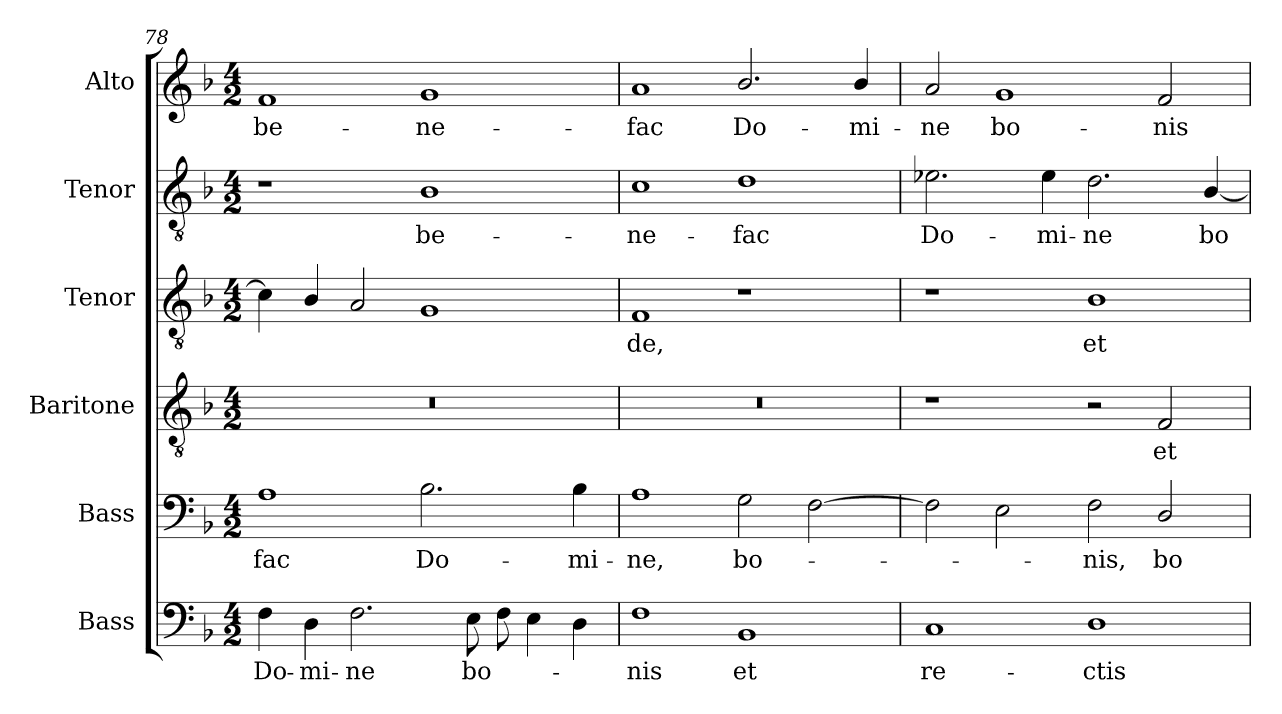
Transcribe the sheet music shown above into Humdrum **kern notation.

**kern	**text	**kern	**text	**kern	**text	**kern	**text	**kern	**text	**kern	**text
*part6	*part6	*part5	*part5	*part4	*part4	*part3	*part3	*part2	*part2	*part1	*part1
*staff6	*staff6	*staff5	*staff5	*staff4	*staff4	*staff3	*staff3	*staff2	*staff2	*staff1	*staff1
*I"Bass	*	*I"Bass	*	*I"Baritone	*	*I"Tenor	*	*I"Tenor	*	*I"Alto	*
*I'B.	*	*I'B.	*	*	*	*I'T.	*	*I'T.	*	*I'A.	*
*clefF4	*	*clefF4	*	*clefGv2	*	*clefGv2	*	*clefGv2	*	*clefG2	*
*	*	*	*	*ITrd7c12	*	*ITrd7c12	*	*ITrd7c12	*	*	*
*k[b-]	*	*k[b-]	*	*k[b-]	*	*k[b-]	*	*k[b-]	*	*k[b-]	*
*F:	*	*F:	*	*F:	*	*F:	*	*F:	*	*F:	*
*M4/2	*	*M4/2	*	*M4/2	*	*M4/2	*	*M4/2	*	*M4/2	*
=78	=78	=78	=78	=78	=78	=78	=78	=78	=78	=78	=78
!	!LO:LY:b:color=#000000	!	!	!	!	!	!	!	!	!	!
!	!	!	!LO:LY:b:color=#000000	!LO:N:vis=1	!	!	!	!	!	!	!
!	!	!	!	!	!	!	!	!	!	!	!LO:LY:b:color=#000000
4Fi\	Do-	1Ai	-fac	0r	.	4Ci\]	.	1r	.	1fi	be-
!	!LO:LY:b:color=#000000	!	!	!	!	!	!	!	!	!	!
4Di\	-mi-	.	.	.	.	4BB-i/	.	.	.	.	.
!	!LO:LY:b:color=#000000	!	!	!	!	!	!	!	!	!	!
2.Fi\	-ne	.	.	.	.	2AAi/	.	.	.	.	.
!	!	!	!LO:LY:b:color=#000000	!	!	!	!	!	!	!	!
!	!	!	!	!	!	!	!	!	!LO:LY:b:color=#000000	!	!
!	!	!	!	!	!	!	!	!	!	!	!LO:LY:b:color=#000000
.	.	2.B-i\	Do-	.	.	1GGi	.	1BB-i	be-	1gi	-ne-
!	!LO:LY:b:color=#000000	!	!	!	!	!	!	!	!	!	!
8Ei\	bo-	.	.	.	.	.	.	.	.	.	.
8Fi\	.	.	.	.	.	.	.	.	.	.	.
4Ei\	.	.	.	.	.	.	.	.	.	.	.
!	!	!	!LO:LY:b:color=#000000	!	!	!	!	!	!	!	!
4Di\	.	4B-i\	-mi-	.	.	.	.	.	.	.	.
=79	=79	=79	=79	=79	=79	=79	=79	=79	=79	=79	=79
!	!LO:LY:b:color=#000000	!	!	!	!	!	!	!	!	!	!
!	!	!	!LO:LY:b:color=#000000	!LO:N:vis=1	!	!	!	!	!	!	!
!	!	!	!	!	!	!	!LO:LY:b:color=#000000	!	!	!	!
!	!	!	!	!	!	!	!	!	!LO:LY:b:color=#000000	!	!
!	!	!	!	!	!	!	!	!	!	!	!LO:LY:b:color=#000000
1Fi	-nis	1Ai	-ne,	0r	.	1FFi	-de,	1Ci	-ne-	1ai	-fac
!	!LO:LY:b:color=#000000	!	!	!	!	!	!	!	!	!	!
!	!	!	!LO:LY:b:color=#000000	!	!	!	!	!	!	!	!
!	!	!	!	!	!	!	!	!	!LO:LY:b:color=#000000	!	!
!	!	!	!	!	!	!	!	!	!	!	!LO:LY:b:color=#000000
1BB-i	et	2Gi\	bo-	.	.	1r	.	1Di	-fac	2.b-i/	Do-
.	.	[2Fi\	.	.	.	.	.	.	.	.	.
!	!	!	!	!	!	!	!	!	!	!	!LO:LY:b:color=#000000
.	.	.	.	.	.	.	.	.	.	4b-i/	-mi-
=80	=80	=80	=80	=80	=80	=80	=80	=80	=80	=80	=80
!	!LO:LY:b:color=#000000	!	!	!	!	!	!	!	!	!	!
!	!	!	!	!	!	!	!	!	!LO:LY:b:color=#000000	!	!
!	!	!	!	!	!	!	!	!	!	!	!LO:LY:b:color=#000000
1Ci	re-	2Fi\]	.	1r	.	1r	.	2.E-Xi\	Do-	2ai/	-ne
!	!	!	!	!	!	!	!	!	!	!	!LO:LY:b:color=#000000
.	.	2Ei\	.	.	.	.	.	.	.	1gi	bo-
!	!	!	!	!	!	!	!	!	!LO:LY:b:color=#000000	!	!
.	.	.	.	.	.	.	.	4E-i\	-mi-	.	.
!	!LO:LY:b:color=#000000	!	!	!	!	!	!	!	!	!	!
!	!	!	!LO:LY:b:color=#000000	!	!	!	!	!	!	!	!
!	!	!	!	!	!	!	!LO:LY:b:color=#000000	!	!	!	!
!	!	!	!	!	!	!	!	!	!LO:LY:b:color=#000000	!	!
1Di	-ctis	2Fi\	-nis,	2r	.	1BB-i	et	2.Di\	-ne	.	.
!	!	!	!LO:LY:b:color=#000000	!	!	!	!	!	!	!	!
!	!	!	!	!	!LO:LY:b:color=#000000	!	!	!	!	!	!
!	!	!	!	!	!	!	!	!	!	!	!LO:LY:b:color=#000000
.	.	2Di/	bo-	2FFi/	et	.	.	.	.	2fi/	-nis
!	!	!	!	!	!	!	!	!	!LO:LY:b:color=#000000	!	!
.	.	.	.	.	.	.	.	[4BB-i/	bo-	.	.
=	=	=	=	=	=	=	=	=	=	=	=
*-	*-	*-	*-	*-	*-	*-	*-	*-	*-	*-	*-
